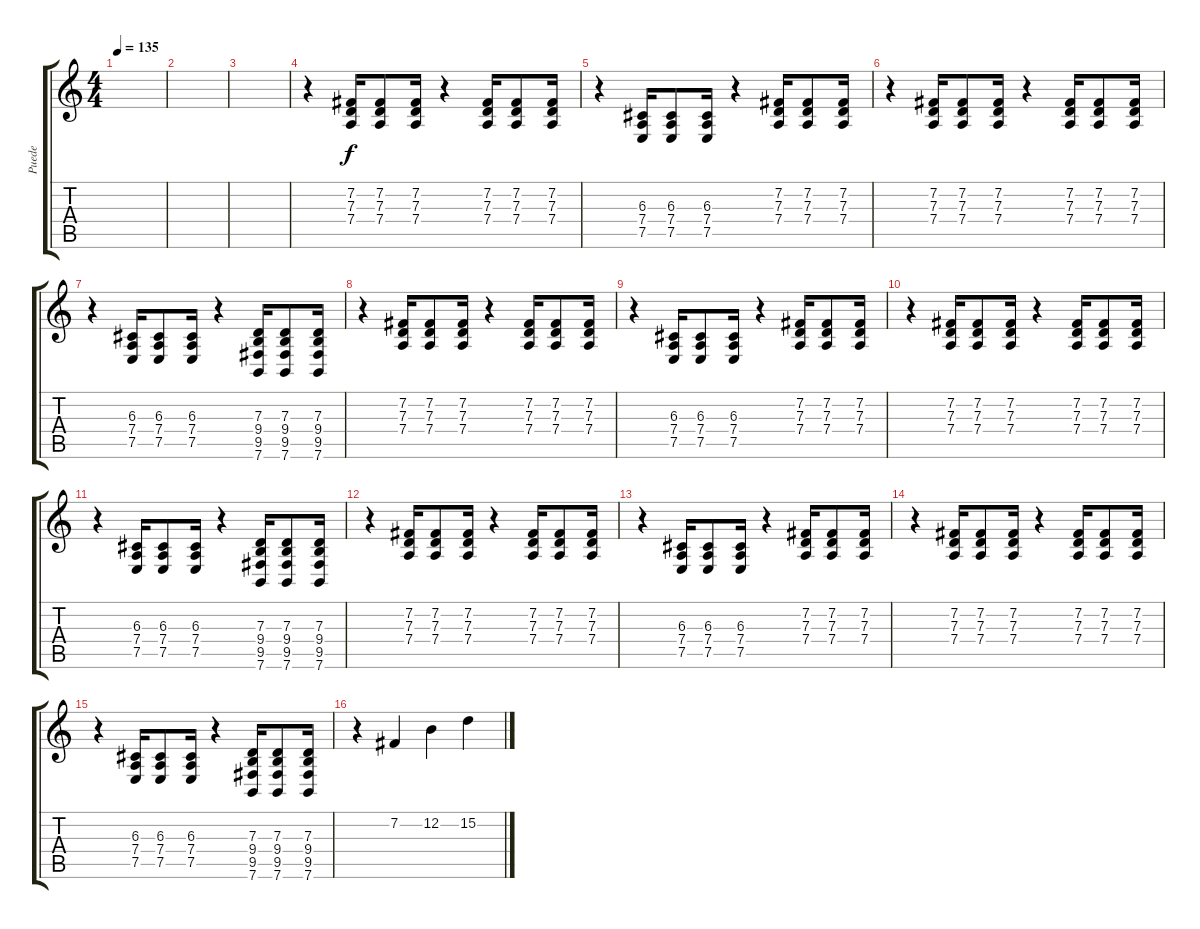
\track ("Puede" "Puede") {instrument lead2sawtooth}
\staff {score tabs}
\tuning (E4 B3 G3 D3 A2 E2) {hide}
\ts (4 4)
\tempo 135
\clef g2
\ks c
|
|
|
r.4{volume 7 instrument acousticguitarsteel} (7.2 7.3 7.4).16 (7.2 7.3 7.4).8 (7.2 7.3 7.4).16 r.4 (7.2 7.3 7.4).16 (7.2 7.3 7.4).8 (7.2 7.3 7.4).16 |
r.4 (6.3 7.4 7.5).16 (6.3 7.4 7.5).8 (6.3 7.4 7.5).16 r.4 (7.2 7.3 7.4).16 (7.2 7.3 7.4).8 (7.2 7.3 7.4).16 |
r.4 (7.2 7.3 7.4).16 (7.2 7.3 7.4).8 (7.2 7.3 7.4).16 r.4 (7.2 7.3 7.4).16 (7.2 7.3 7.4).8 (7.2 7.3 7.4).16 |
r.4 (6.3 7.4 7.5).16 (6.3 7.4 7.5).8 (6.3 7.4 7.5).16 r.4 (7.3 9.4 9.5 7.6).16 (7.3 9.4 9.5 7.6).8 (7.3 9.4 9.5 7.6).16 |
r.4 (7.2 7.3 7.4).16 (7.2 7.3 7.4).8 (7.2 7.3 7.4).16 r.4 (7.2 7.3 7.4).16 (7.2 7.3 7.4).8 (7.2 7.3 7.4).16 |
r.4 (6.3 7.4 7.5).16 (6.3 7.4 7.5).8 (6.3 7.4 7.5).16 r.4 (7.2 7.3 7.4).16 (7.2 7.3 7.4).8 (7.2 7.3 7.4).16 |
r.4 (7.2 7.3 7.4).16 (7.2 7.3 7.4).8 (7.2 7.3 7.4).16 r.4 (7.2 7.3 7.4).16 (7.2 7.3 7.4).8 (7.2 7.3 7.4).16 |
r.4 (6.3 7.4 7.5).16 (6.3 7.4 7.5).8 (6.3 7.4 7.5).16 r.4 (7.3 9.4 9.5 7.6).16 (7.3 9.4 9.5 7.6).8 (7.3 9.4 9.5 7.6).16 |
r.4 (7.2 7.3 7.4).16 (7.2 7.3 7.4).8 (7.2 7.3 7.4).16 r.4 (7.2 7.3 7.4).16 (7.2 7.3 7.4).8 (7.2 7.3 7.4).16 |
r.4 (6.3 7.4 7.5).16 (6.3 7.4 7.5).8 (6.3 7.4 7.5).16 r.4 (7.2 7.3 7.4).16 (7.2 7.3 7.4).8 (7.2 7.3 7.4).16 |
r.4 (7.2 7.3 7.4).16 (7.2 7.3 7.4).8 (7.2 7.3 7.4).16 r.4 (7.2 7.3 7.4).16 (7.2 7.3 7.4).8 (7.2 7.3 7.4).16 |
r.4 (6.3 7.4 7.5).16 (6.3 7.4 7.5).8 (6.3 7.4 7.5).16 r.4 (7.3 9.4 9.5 7.6).16 (7.3 9.4 9.5 7.6).8 (7.3 9.4 9.5 7.6).16 |
r.4{volume 14 instrument panflute} 7.2.4 12.2.4 15.2.4
